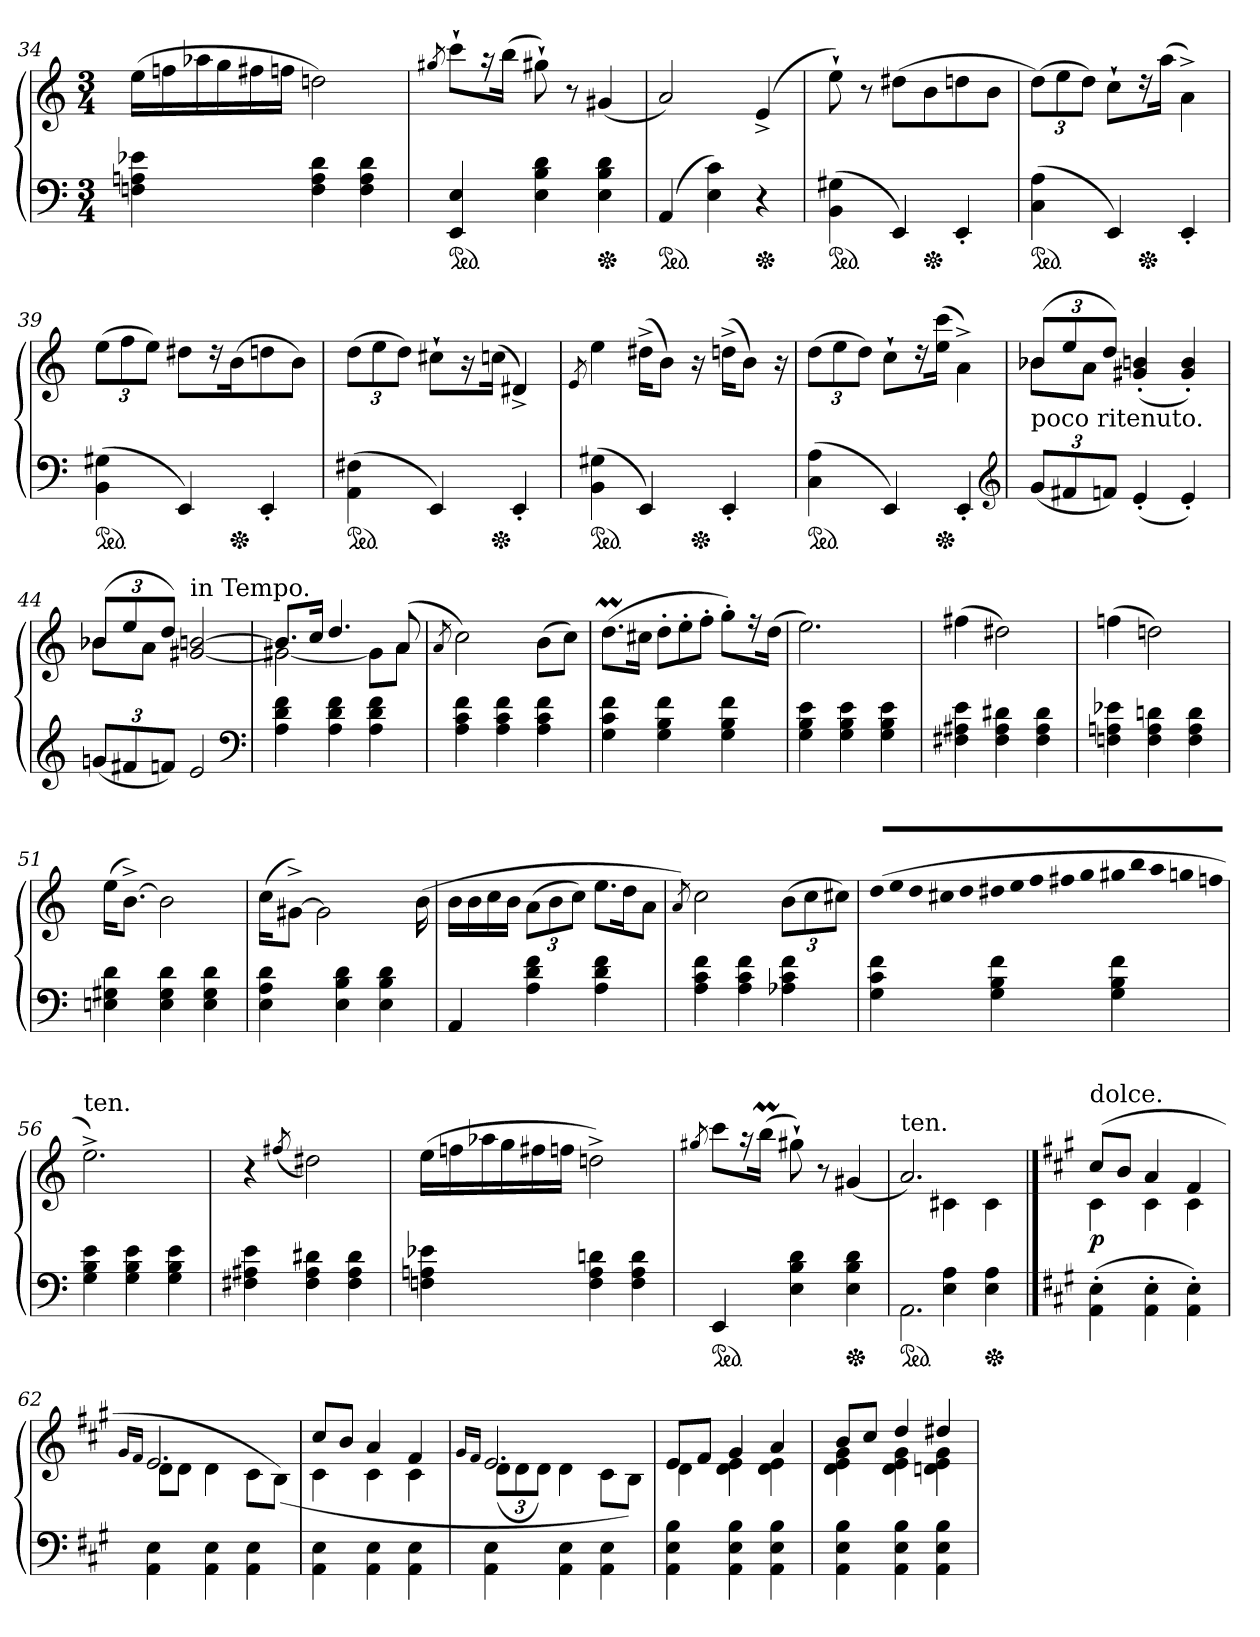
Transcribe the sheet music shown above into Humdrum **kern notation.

**kern	**kern	**dynam
*part1	*part1	*part1
*staff2	*staff1	*staff1/2
*clefF4	*clefG2	*
*k[]	*k[]	*
*M3/4	*M3/4	*
*	*Xtuplet	*
=34	=34	=34
4Fn 4An 4e-X	(>24eeLL	.
.	24ffn	.
.	24aa-X	.
.	24gg	.
.	24ff#X	.
.	24ffnJJ	.
4F 4A 4d	2ddn)	.
4F 4A 4d	.	.
=35	=35	=35
.	8qgg#X/	.
*ped	*	*
4EE 4E	8ccc`>L	.
.	16r	.
.	(>16bbJk	.
4E 4B 4d	8gg#X`>)	.
.	8r	.
*Xped	*	*
4E 4B 4d	(<4g#X	.
=36	=36	=36
*ped	*	*
(>4AA	2a)	.
4E 4c)	.	.
*Xped	*	*
4r	(>4e^<	.
=37	=37	=37
*ped	*	*
(>4BB 4G#X	8ee`>)	.
.	8r	.
4EE)	(>8dd#XL	.
*Xped	*	*
.	8b	.
4EE'<	8ddn	.
.	8bJ	.
=38	=38	=38
*	*tuplet	*
*ped	*	*
(>4C 4A	(>12ddL)	.
.	12ee	.
.	12ddJ)	.
4EE)	8cc`>L	.
*Xped	*	*
.	16rdd	.
.	(>16aa\Jk	.
4EE'<	4a^<\)	.
=39	=39	=39
*ped	*	*
(>4BB 4G#X	(>12eeL	.
.	12ff	.
.	12eeJ)	.
4EE)	8dd#XL	.
.	16rdd	.
*Xped	*	*
.	(>16bK	.
4EE'<	8ddn	.
.	8bJ)	.
=40	=40	=40
*ped	*	*
(>4AA\ 4F#X\	(>12ddL	.
.	12ee	.
.	12ddJ)	.
4EE)	8cc#X`>L	.
.	16r	.
*Xped	*	*
.	(>16ccnJk	.
4EE'<	4d#X^<)	.
=41	=41	=41
.	8qe/	.
*ped	*	*
(>4BB 4G#X	4ee	.
4EE)	(>16dd#X^<KL	.
.	8bJ)	.
*Xped	*	*
.	16r	.
4EE'<	(>16ddn^<KL	.
.	8bJ)	.
.	16r	.
=42	=42	=42
*ped	*	*
(>4C 4A	(>12ddL	.
.	12ee	.
.	12ddJ)	.
4EE)	8cc`>L	.
.	16rdd	.
*Xped	*	*
.	(>16ee\ 16ccc\Jk	.
4EE'<	4a^<\)	.
*clefG2	*	*
=43	=43	=43
*	*^	*
!	!LO:TX:b:t=poco ritenuto.	!	!
(<12gL	(>12b-XL	8b-XL	.
12f#X	12ee	.	.
.	.	8aJ	.
12fnJ)	12ddJ)	.	.
(<4e'<	(>4g#X'< 4bn'<	2ryy	.
4e'<)	4g#'< 4b'<)	.	.
=44	=44	=44	=44
(<12gnL	(>12b-XL	8b-XL	.
12f#X	12ee	.	.
.	.	8aJ	.
12fnJ)	12ddJ)	.	.
!	!LO:TX:a:t=in Tempo.	!	!
2e	[<2g#X [2bn	2ryy	.
*clefF4	*	*	*
=45	=45	=45	=45
4A 4d 4f	8.bL]	2g#X_	.
.	16ccJk	.	.
4A 4d 4f	4.dd	.	.
4A 4d 4f	.	8g#L]	.
.	(>8a	8aJ	.
*	*v	*v	*
=46	=46	=46
.	8qa/	.
4A 4c 4f	2cc)	.
4A 4c 4f	.	.
4A 4c 4f	(>8bL	.
.	8ccJ)	.
=47	=47	=47
4G 4c 4f	(>8.ddML	.
.	16cc#XJk	.
*	*Xtuplet	*
4G 4B 4f	12dd'>L	.
.	12ee'>	.
.	12ff'>J	.
4G 4B 4f	8gg'>L)	.
.	16rff	.
.	(>16ddJk	.
=48	=48	=48
4G 4B 4e	2.ee)	.
4G 4B 4e	.	.
4G 4B 4e	.	.
=49	=49	=49
4F#X 4A#X 4e	(>4ff#X	.
4F# 4A# 4d#X	2dd#X)	.
4F# 4A# 4d#	.	.
=50	=50	=50
4Fn 4An 4e-X	(>4ffn	.
4F 4A 4dn	2ddn)	.
4F 4A 4d	.	.
=51	=51	=51
4En 4G#X 4d	(>16eeKL	.
.	[8.b^<J)	.
4E 4G# 4d	2b]	.
4E 4G# 4d	.	.
=52	=52	=52
4E 4A 4d	(>16cc\KL	.
.	[8g#X^<J)	.
.	2g#\]	.
4E 4B 4d	.	.
4E 4B 4d	.	.
.	(>16b	.
=53	=53	=53
4AA	16bLL	.
.	16b	.
.	16cc	.
.	16bJJ	.
*	*tuplet	*
4A 4d 4f	(>12aL	.
.	12b	.
.	12ccJ)	.
*	*Xtuplet	*
4A 4d 4f	12.eeL	.
.	24ddK	.
.	12aJ	.
=54	=54	=54
.	8qa/)	.
4A 4c 4f	2cc	.
4A 4c 4f	.	.
*	*tuplet	*
4A-X 4c 4f	(>12bL	.
.	12cc	.
.	12cc#XJ)	.
=55	=55	=55
*	*Xtuplet	*
!	!LO:N:vis=8	!
4G 4c 4f	(>20dd!/L	.
!	!LO:N:vis=8	!
.	20ee!	.
!	!LO:N:vis=8	!
.	20dd!	.
!	!LO:N:vis=8	!
.	20cc#X!	.
!	!LO:N:vis=8	!
.	20dd!	.
!	!LO:N:vis=8	!
4G 4B 4f	20dd#X!	.
!	!LO:N:vis=8	!
.	20ee!	.
!	!LO:N:vis=8	!
.	20ff!	.
!	!LO:N:vis=8	!
.	20ff#X!	.
!	!LO:N:vis=8	!
.	20gg!	.
!	!LO:N:vis=8	!
4G 4B 4f	20gg#X!	.
!	!LO:N:vis=8	!
.	20bb!	.
!	!LO:N:vis=8	!
.	20aa!	.
!	!LO:N:vis=8	!
.	20ggn!	.
!	!LO:N:vis=8	!
.	20ffn!J	.
=56	=56	=56
!	!LO:TX:a:t=ten.	!
4G 4B 4e	2.ee^<)	.
4G 4B 4e	.	.
4G 4B 4e	.	.
=57	=57	=57
4F#X 4A#X 4e	4r	.
.	(>8qff#X/	.
4F# 4A# 4d#X	2dd#X)	.
4F# 4A# 4d#	.	.
=58	=58	=58
4Fn 4An 4e-X	(>24eeLL	.
.	24ffn	.
.	24aa-X	.
.	24gg	.
.	24ff#X	.
.	24ffnJJ	.
4F 4A 4dn	2ddn^<)	.
4F 4A 4d	.	.
=59	=59	=59
.	8qgg#X/	.
*ped	*	*
4EE	8cccL	.
.	16r	.
.	(>16bbmJk	.
4E 4B 4d	8gg#X`>)	.
.	8r	.
*Xped	*	*
4E 4B 4d	(<4g#X	.
=60	=60	=60
*^	*^	*
!	!	!LO:TX:a:t=ten.	!	!
*ped	*	*	*	*
4ryy	2.AA	2.a)	4ryy	.
4E\ 4A\	.	.	4c#X	.
*Xped	*	*	*	*
4E\ 4A\	.	.	4c#	.
*v	*v	*	*	*
==61	==61	==61	==61
*k[f#c#g#]	*k[f#c#g#]	*	*
!	!LO:TX:a:t=dolce.	!	!
(>4AA'>\ 4E'>\	(>8cc#L	4c#	p
.	8bJ	.	.
4AA'>\ 4E'>\	4a	4c#	.
4AA'>\ 4E'>\)	4f#	4c#	.
=62	=62	=62	=62
.	16qg#/LL	.	.
.	16qf#/JJ	.	.
4AA\ 4E\	2.e	8dL	.
.	.	8dJ	.
4AA\ 4E\	.	4d	.
4AA\ 4E\	.	8c#L	.
.	.	(>8BJ)	.
=63	=63	=63	=63
4AA\ 4E\	8cc#L	4c#	.
.	8bJ	.	.
4AA\ 4E\	4a	4c#	.
4AA\ 4E\	4f#	4c#	.
=64	=64	=64	=64
.	16qg#/LL	.	.
.	16qf#/JJ	.	.
*	*	*tuplet	*
4AA\ 4E\	2.e	(<12dL	.
.	.	12d	.
.	.	12dJ)	.
4AA\ 4E\	.	4d	.
4AA\ 4E\	.	8c#L	.
.	.	8BJ)	.
=65	=65	=65	=65
4AA 4E 4B	8eL	4d	.
.	8f#J	.	.
4AA 4E 4B	4g#	4d 4e	.
4AA 4E 4B	4a	4d 4e	.
=66	=66	=66	=66
4AA 4E 4B	8bL	4d 4e 4g#	.
.	8cc#J	.	.
4AA 4E 4B	4dd	4d 4e 4g#	.
4AA 4E 4B	4dd#X	4dn 4e 4g#	.
*	*v	*v	*
=	=	=
*-	*-	*-
